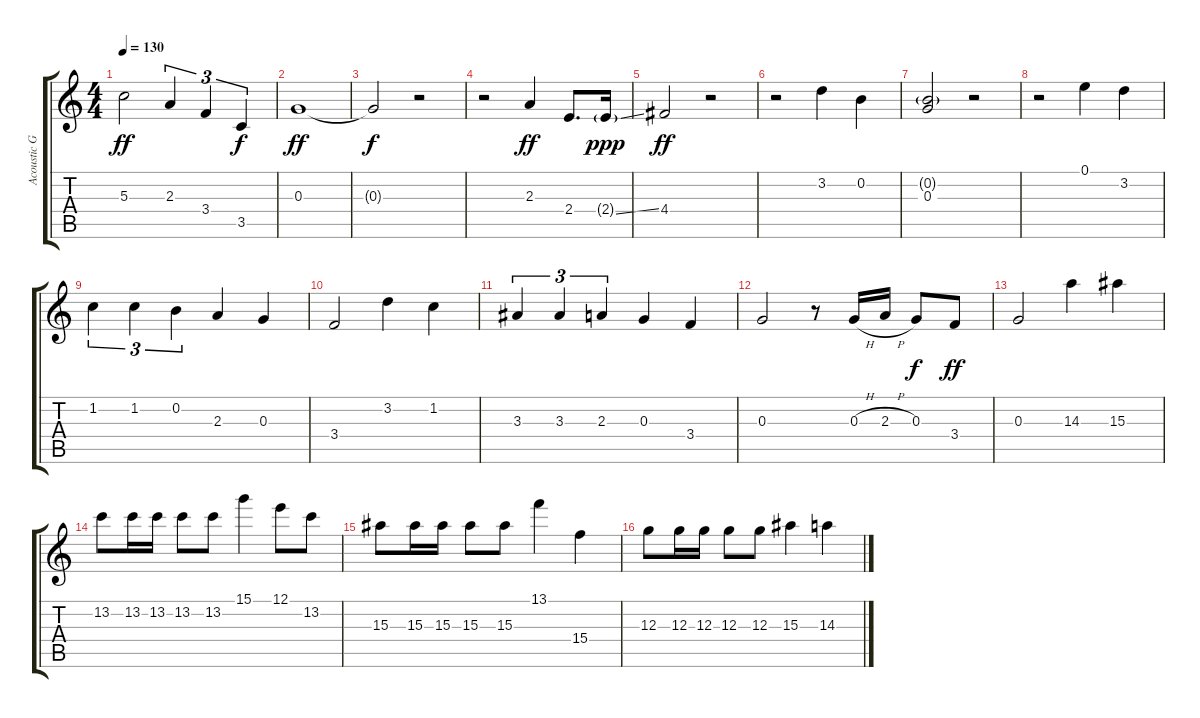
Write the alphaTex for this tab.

\track ("Acoustic Guitar" "Acoustic G") {instrument acousticguitarsteel}
\staff {score tabs}
\tuning (E4 B3 G3 D3 A2 E2) {hide}
\ts (4 4)
\tempo 130
\clef g2
\ks c
5.3.2{dy ff} 2.3.4{tu (3 2)} 3.4.4{tu (3 2)} 3.5.4{tu (3 2) dy f} |
0.3.1{dy ff} |
0.3{t}.2{dy f} r.2 |
r.2 2.3.4{dy ff} 2.4.8{d} 2.4{ss g}.16{dy ppp} |
4.4.2{dy ff} r.2 |
r.2 3.2.4 0.2.4 |
(0.2{g} 0.3).2 r.2 |
r.2 0.1.4 3.2.4 |
1.2.4{tu (3 2)} 1.2.4{tu (3 2)} 0.2.4{tu (3 2)} 2.3.4 0.3.4 |
3.4.2 3.2.4 1.2.4 |
3.3.4{tu (3 2)} 3.3.4{tu (3 2)} 2.3.4{tu (3 2)} 0.3.4 3.4.4 |
0.3.2 r.8 0.3{h}.16 2.3{h}.16 0.3.8{dy f} 3.4.8{dy ff} |
0.3.2 14.3.4 15.3.4 |
13.2.8 13.2.16 13.2.16 13.2.8 13.2.8 15.1.4 12.1.8 13.2.8 |
15.3.8 15.3.16 15.3.16 15.3.8 15.3.8 13.1.4 15.4.4 |
12.3.8 12.3.16 12.3.16 12.3.8 12.3.8 15.3.4 14.3.4
